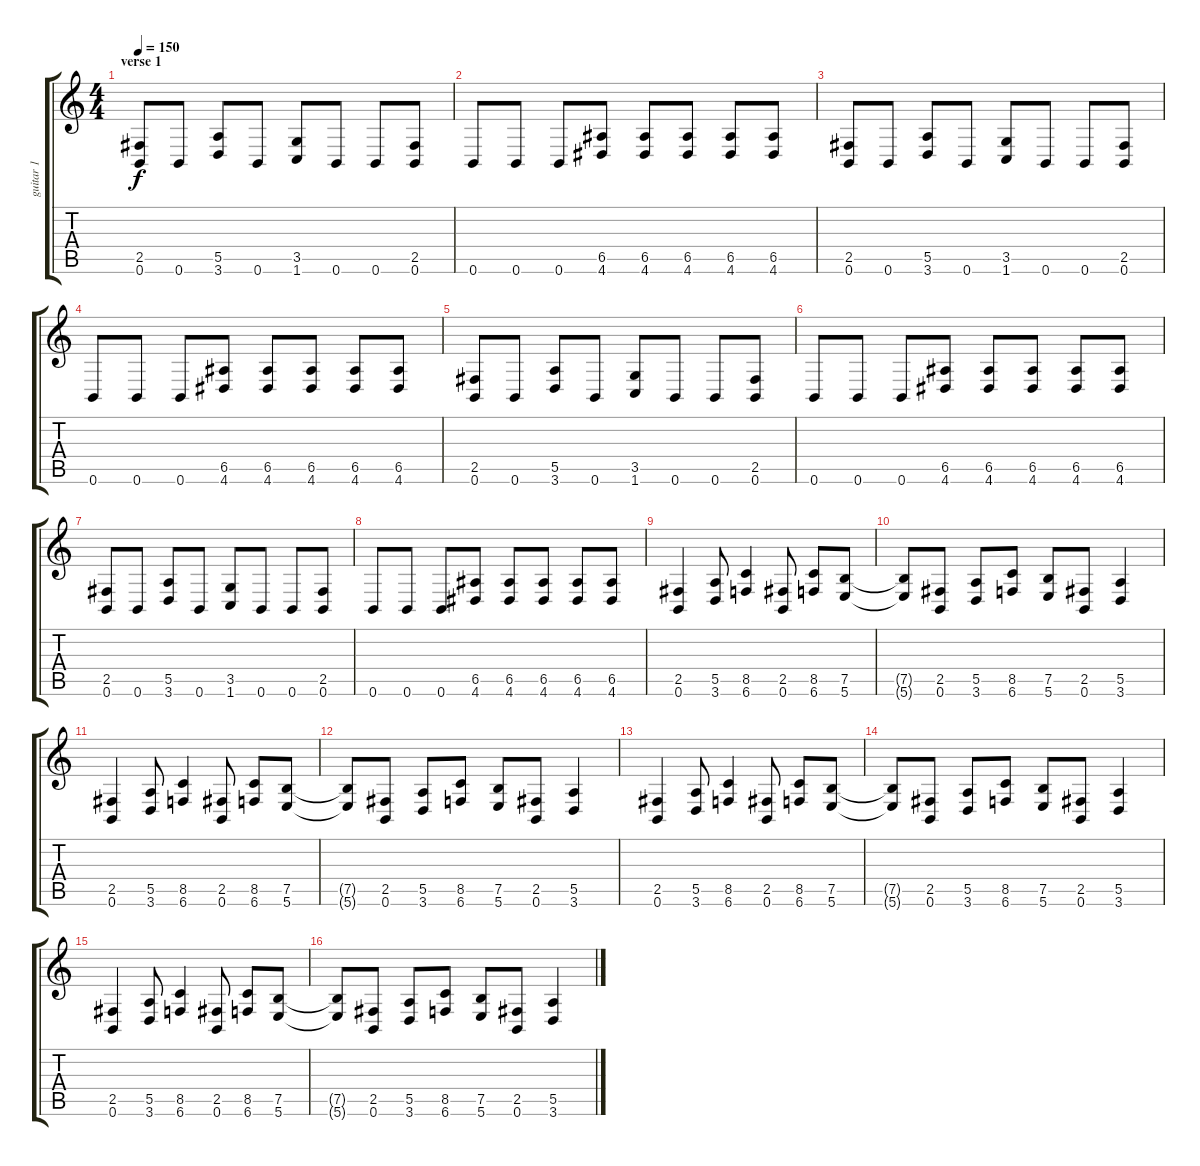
\track ("guitar 1" "guitar 1") {instrument distortionguitar}
\staff {score tabs}
\tuning (B3 G3 D3 A2 E2 B1) {hide}
\ts (4 4)
\section ("" "verse 1")
\tempo 150
\clef g2
\ks c
(2.5 0.6).8{dy f} 0.6.8 (5.5 3.6).8 0.6.8 (3.5 1.6).8 0.6.8 0.6.8 (2.5 0.6).8 |
0.6.8 0.6.8 0.6.8 (6.5 4.6).8 (6.5 4.6).8 (6.5 4.6).8 (6.5 4.6).8 (6.5 4.6).8 |
(2.5 0.6).8 0.6.8 (5.5 3.6).8 0.6.8 (3.5 1.6).8 0.6.8 0.6.8 (2.5 0.6).8 |
0.6.8 0.6.8 0.6.8 (6.5 4.6).8 (6.5 4.6).8 (6.5 4.6).8 (6.5 4.6).8 (6.5 4.6).8 |
(2.5 0.6).8 0.6.8 (5.5 3.6).8 0.6.8 (3.5 1.6).8 0.6.8 0.6.8 (2.5 0.6).8 |
0.6.8 0.6.8 0.6.8 (6.5 4.6).8 (6.5 4.6).8 (6.5 4.6).8 (6.5 4.6).8 (6.5 4.6).8 |
(2.5 0.6).8 0.6.8 (5.5 3.6).8 0.6.8 (3.5 1.6).8 0.6.8 0.6.8 (2.5 0.6).8 |
0.6.8 0.6.8 0.6.8 (6.5 4.6).8 (6.5 4.6).8 (6.5 4.6).8 (6.5 4.6).8 (6.5 4.6).8 |
\section ("" "")
(2.5 0.6).4 (5.5 3.6).8 (8.5 6.6).4 (2.5 0.6).8 (8.5 6.6).8 (7.5 5.6).8 |
(7.5{t} 5.6{t}).8 (2.5 0.6).8 (5.5 3.6).8 (8.5 6.6).8 (7.5 5.6).8 (2.5 0.6).8 (5.5 3.6).4 |
(2.5 0.6).4 (5.5 3.6).8 (8.5 6.6).4 (2.5 0.6).8 (8.5 6.6).8 (7.5 5.6).8 |
(7.5{t} 5.6{t}).8 (2.5 0.6).8 (5.5 3.6).8 (8.5 6.6).8 (7.5 5.6).8 (2.5 0.6).8 (5.5 3.6).4 |
(2.5 0.6).4 (5.5 3.6).8 (8.5 6.6).4 (2.5 0.6).8 (8.5 6.6).8 (7.5 5.6).8 |
(7.5{t} 5.6{t}).8 (2.5 0.6).8 (5.5 3.6).8 (8.5 6.6).8 (7.5 5.6).8 (2.5 0.6).8 (5.5 3.6).4 |
(2.5 0.6).4 (5.5 3.6).8 (8.5 6.6).4 (2.5 0.6).8 (8.5 6.6).8 (7.5 5.6).8 |
(7.5{t} 5.6{t}).8 (2.5 0.6).8 (5.5 3.6).8 (8.5 6.6).8 (7.5 5.6).8 (2.5 0.6).8 (5.5 3.6).4
